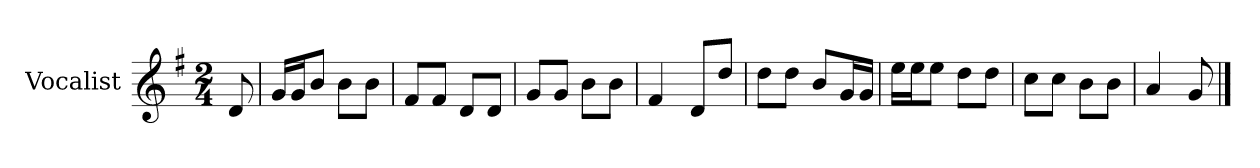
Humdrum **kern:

**kern
*part1
*staff1
*I"Vocalist
*k[f#]
*G:
*M2/4
=
8d
=1
16gLL
16gJ
8bJ
8bL
8bJ
=2
8f#L
8f#J
8dL
8dJ
=3
8gL
8gJ
8bL
8bJ
=4
4f#
8dL
8ddJ
=5
8ddL
8ddJ
8bL
16gL
16gJJ
=6
16eeLL
16eeJ
8eeJ
8ddL
8ddJ
=7
8ccL
8ccJ
8bL
8bJ
=8
4a
8g
==
*-
